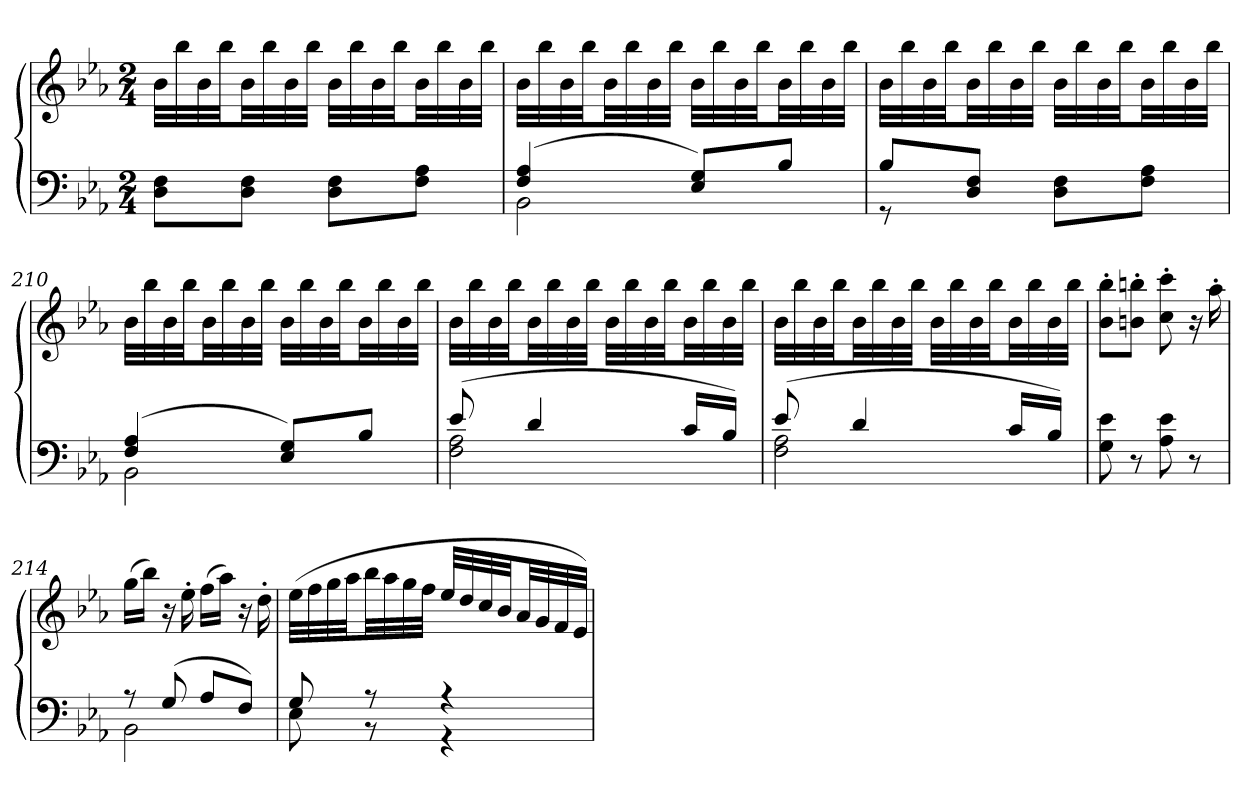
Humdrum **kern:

**kern	**kern
*part1	*part1
*staff2	*staff1
*clefF4	*clefG2
*k[b-e-a-]	*k[b-e-a-]
*E-:	*E-:
*M2/4	*M2/4
=	=
8D 8FL	32b-LLL
.	32bb-
.	32b-
.	32bb-JJ
8D 8FJ	32b-LL
.	32bb-
.	32b-
.	32bb-JJJ
8D 8FL	32b-LLL
.	32bb-
.	32b-
.	32bb-JJ
8F 8A-J	32b-LL
.	32bb-
.	32b-
.	32bb-JJJ
=208	=208
*^	*
(4F 4A-	2BB-	32b-LLL
.	.	32bb-
.	.	32b-
.	.	32bb-JJ
.	.	32b-LL
.	.	32bb-
.	.	32b-
.	.	32bb-JJJ
8E- 8GL)	.	32b-LLL
.	.	32bb-
.	.	32b-
.	.	32bb-JJ
8B-J	.	32b-LL
.	.	32bb-
.	.	32b-
.	.	32bb-JJJ
=209	=209	=209
8B-L	8r	32b-LLL
.	.	32bb-
.	.	32b-
.	.	32bb-JJ
8D 8FJ	4.ryy	32b-LL
.	.	32bb-
.	.	32b-
.	.	32bb-JJJ
8D 8FL	.	32b-LLL
.	.	32bb-
.	.	32b-
.	.	32bb-JJ
8F 8A-J	.	32b-LL
.	.	32bb-
.	.	32b-
.	.	32bb-JJJ
=210	=210	=210
(4F 4A-	2BB-	32b-LLL
.	.	32bb-
.	.	32b-
.	.	32bb-JJ
.	.	32b-LL
.	.	32bb-
.	.	32b-
.	.	32bb-JJJ
8E- 8GL)	.	32b-LLL
.	.	32bb-
.	.	32b-
.	.	32bb-JJ
8B-J	.	32b-LL
.	.	32bb-
.	.	32b-
.	.	32bb-JJJ
=211	=211	=211
(8e-	2F 2A-	32b-LLL
.	.	32bb-
.	.	32b-
.	.	32bb-JJ
4d	.	32b-LL
.	.	32bb-
.	.	32b-
.	.	32bb-JJJ
.	.	32b-LLL
.	.	32bb-
.	.	32b-
.	.	32bb-JJ
16cLL	.	32b-LL
.	.	32bb-
16B-JJ)	.	32b-
.	.	32bb-JJJ
=212	=212	=212
(8e-	2F 2A-	32b-LLL
.	.	32bb-
.	.	32b-
.	.	32bb-JJ
4d	.	32b-LL
.	.	32bb-
.	.	32b-
.	.	32bb-JJJ
.	.	32b-LLL
.	.	32bb-
.	.	32b-
.	.	32bb-JJ
16cLL	.	32b-LL
.	.	32bb-
16B-JJ)	.	32b-
.	.	32bb-JJJ
*v	*v	*
=213	=213
8G 8e-	8b-' 8bb-'L
8r	8bn' 8bbn'J
8A- 8e-	8cc' 8ccc'
8r	16r
.	16aa-'
=214	=214
*^	*
8r	2BB-	(16ggLL
.	.	16bb-JJ)
(8G	.	16r
.	.	16ee-'
8A-L	.	(16ffLL
.	.	16aa-JJ)
8FJ)	.	16r
.	.	16dd'
=215	=215	=215
8G	8E-	(32ee-LLL
.	.	32ff
.	.	32gg
.	.	32aa-JJ
8r	8r	32bb-LL
.	.	32aa-
.	.	32gg
.	.	32ffJJJ
4r	4r	32ee-LLL
.	.	32dd
.	.	32cc
.	.	32b-JJ
.	.	32a-LL
.	.	32g
.	.	32f
.	.	32e-JJJ)
*v	*v	*
=	=
*-	*-
